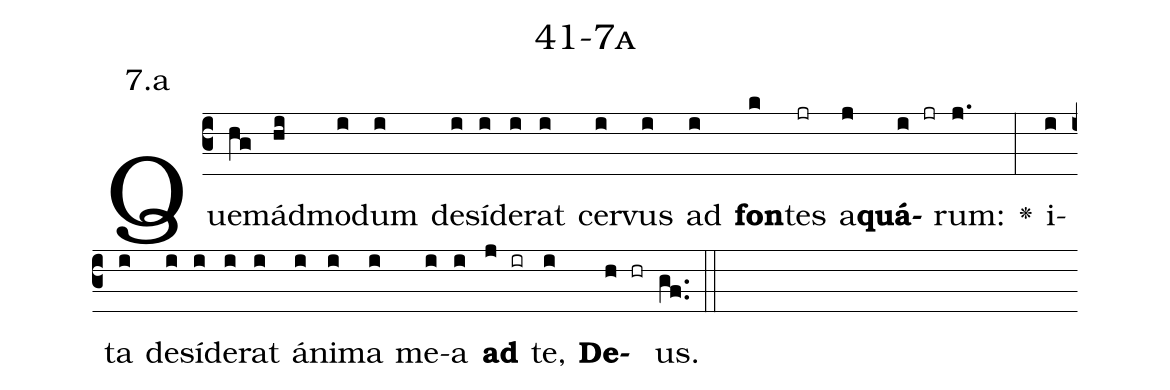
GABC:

name: 41-7a;
annotation: 7.a;
%%
(c3)Quem(hg)ád(hi)mo(i)dum(i) de(i)sí(i)de(i)rat(i) cer(i)vus(i) ad(i) <b>fon</b>(k)tes(jr) a(j)<b>quá</b>(i jr)rum:(j.) <v>\greheightstar</v>(:) i(i)ta(i) de(i)sí(i)de(i)rat(i) á(i)ni(i)ma(i) me(i)a(i) <b>ad</b>(j ir) te,(i) <b>De</b>(h hr)us.(gf..) (::)


%E(i) u(i) o(j) u(i) a(h) e.(gf..) (::)
